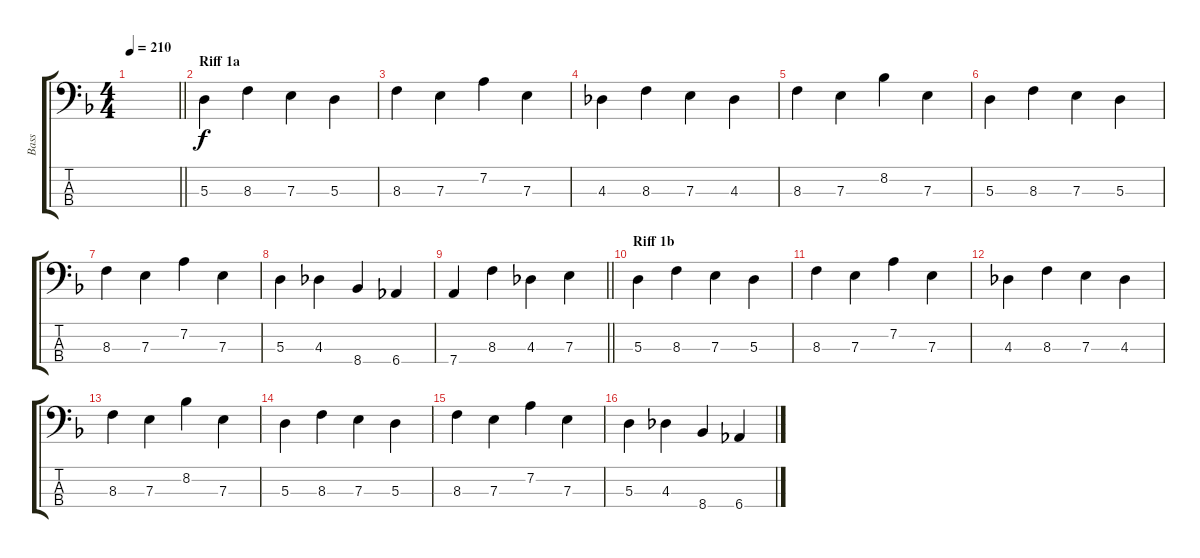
\track ("Bass" "Bass") {instrument electricbassfinger}
\staff {score tabs}
\tuning (G2 D2 A1 D1) {hide}
\ts (4 4)
\tempo 210
\clef f4
\barLineRight lightlight
\ks dminor
|
\section ("" "Riff 1a")
5.3.4 8.3.4 7.3.4 5.3.4 |
8.3.4 7.3.4 7.2.4 7.3.4 |
4.3.4 8.3.4 7.3.4 4.3.4 |
8.3.4 7.3.4 8.2.4 7.3.4 |
5.3.4 8.3.4 7.3.4 5.3.4 |
8.3.4 7.3.4 7.2.4 7.3.4 |
5.3.4 4.3.4 8.4.4 6.4.4 |
\barLineRight lightlight
7.4.4 8.3.4 4.3.4 7.3.4 |
\section ("" "Riff 1b")
5.3.4 8.3.4 7.3.4 5.3.4 |
8.3.4 7.3.4 7.2.4 7.3.4 |
4.3.4 8.3.4 7.3.4 4.3.4 |
8.3.4 7.3.4 8.2.4 7.3.4 |
5.3.4 8.3.4 7.3.4 5.3.4 |
8.3.4 7.3.4 7.2.4 7.3.4 |
5.3.4 4.3.4 8.4.4 6.4.4
